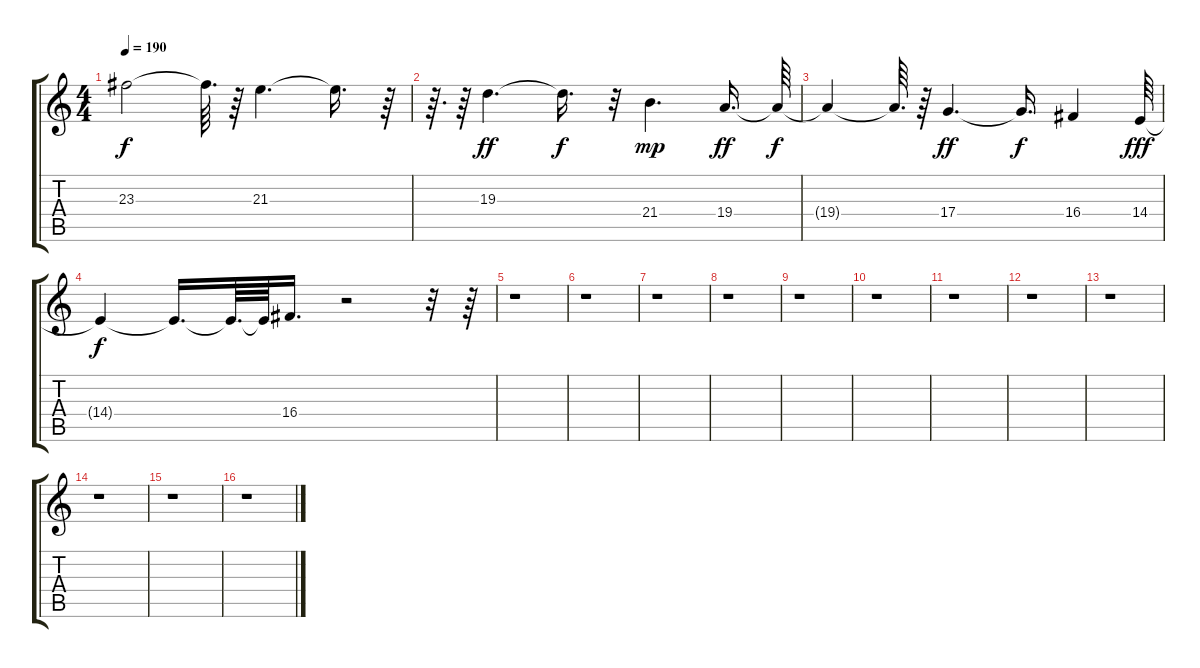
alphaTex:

\track "" {instrument synthstrings1}
\staff {score tabs}
\tuning (E4 B3 G3 D3 A2 E2) {hide}
\ts (4 4)
\tempo 190
\clef g2
\ks c
23.3{t}.2{dy f} 23.3{t}.64{d} r.64 21.3.4{d} 21.3{t}.16{d} r.64 |
r.64{d} r.64 19.3.4{d dy ff} 19.3{t}.16{d dy f} r.32 21.4.4{d dy mp} 19.4.16{d dy ff} 19.4{t}.64{dy f} |
19.4{t}.4 19.4{t}.64{d} r.64 17.4.4{d dy ff} 17.4{t}.16{d dy f} 16.4.4 14.4.64{dy fff} |
14.4{t}.4{dy f} 14.4{t}.16{d} 14.4{t}.64{d} 14.4{t}.64 16.4.16{d} r.2 r.32 r.64 |
r.1 |
r.1 |
r.1 |
r.1 |
r.1 |
r.1 |
r.1 |
r.1 |
r.1 |
r.1 |
r.1 |
r.1
